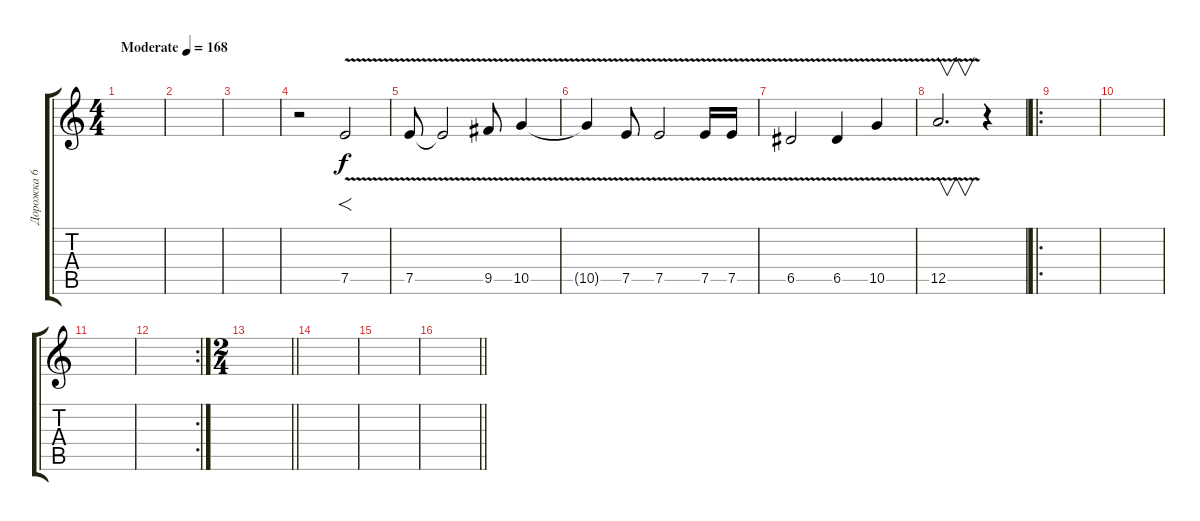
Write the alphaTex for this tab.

\track ("Дорожка 6" "Дорожка 6") {instrument overdrivenguitar}
\staff {score tabs}
\tuning (E4 B3 G3 D3 A2 E2) {hide}
\ts (4 4)
\tempo (168 "Moderate")
\clef g2
\ks c
|
|
|
r.2 7.5{v}.2{f} |
7.5{v}.8 7.5{v t}.2 9.5{v}.8 10.5{v}.4 |
10.5{t}.4 7.5{v}.8 7.5{v}.2 7.5{v}.16 7.5{v}.16 |
6.5{v}.2 6.5{v}.4 10.5{v}.4 |
12.5{v}.2{v d} r.4 |
\ro
|
|
|
\rc 2
|
\ts (2 4)
\barLineRight lightlight
|
|
|
\barLineRight lightlight
